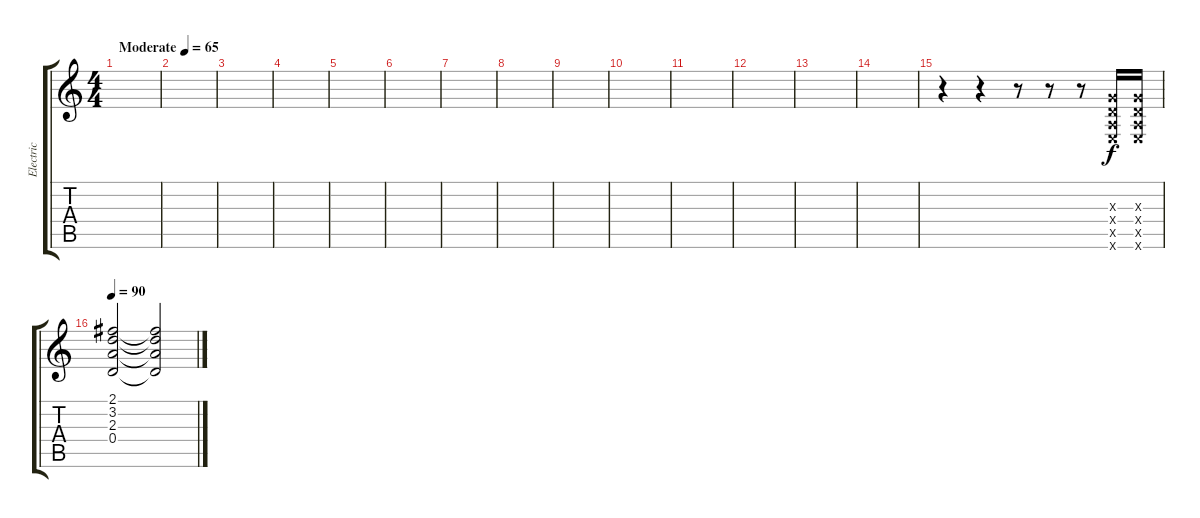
\track ("Electric" "Electric") {instrument overdrivenguitar}
\staff {score tabs}
\tuning (E4 B3 G3 D3 A2 E2) {hide}
\ts (4 4)
\tempo (65 "Moderate")
\clef g2
\ks c
|
|
|
|
|
|
|
|
|
|
|
|
|
|
r.4 r.4 r.8 r.8 r.8 (0.3{x} 0.4{x} 0.5{x} 0.6{x}).16 (0.3{x} 0.4{x} 0.5{x} 0.6{x}).16 |
\tempo 90
(2.1 3.2 2.3 0.4).2 (2.1{t} 3.2{t} 2.3{t} 0.4{t}).2
